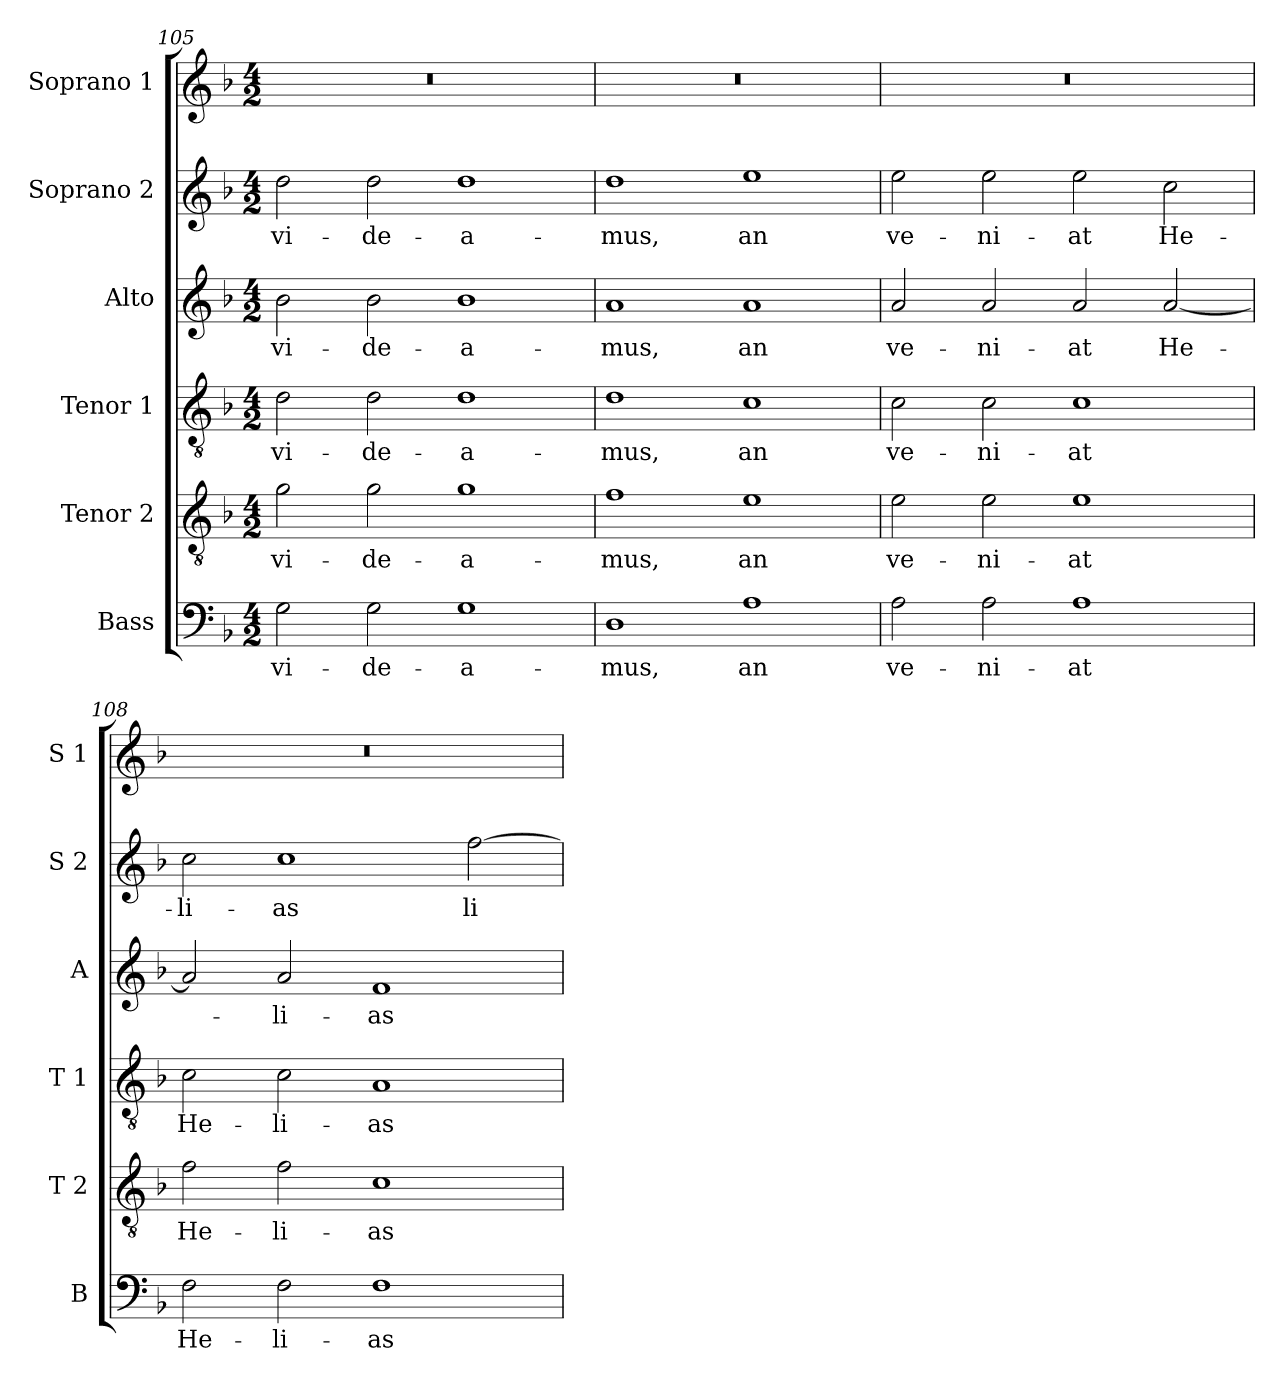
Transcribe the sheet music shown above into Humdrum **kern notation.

**kern	**text	**kern	**text	**kern	**text	**kern	**text	**kern	**text	**kern
*part6	*part6	*part5	*part5	*part4	*part4	*part3	*part3	*part2	*part2	*part1
*staff6	*staff6	*staff5	*staff5	*staff4	*staff4	*staff3	*staff3	*staff2	*staff2	*staff1
*I"Bass	*	*I"Tenor 2	*	*I"Tenor 1	*	*I"Alto	*	*I"Soprano 2	*	*I"Soprano 1
*I'B	*	*I'T 2	*	*I'T 1	*	*I'A	*	*I'S 2	*	*I'S 1
!!LO:LB:g=z
*clefF4	*	*clefGv2	*	*clefGv2	*	*clefG2	*	*clefG2	*	*clefG2
*k[b-]	*	*k[b-]	*	*k[b-]	*	*k[b-]	*	*k[b-]	*	*k[b-]
*F:	*	*F:	*	*F:	*	*F:	*	*F:	*	*F:
*M4/2	*	*M4/2	*	*M4/2	*	*M4/2	*	*M4/2	*	*M4/2
=105	=105	=105	=105	=105	=105	=105	=105	=105	=105	=105
!	!LO:LY:b	!	!	!	!	!	!	!	!	!
!	!	!	!LO:LY:b	!	!	!	!	!	!	!
!	!	!	!	!	!LO:LY:b	!	!	!	!	!
!	!	!	!	!	!	!	!LO:LY:b	!	!	!
!	!	!	!	!	!	!	!	!	!LO:LY:b	!
2G\	vi-	2g\	vi-	2d\	vi-	2b-\	vi-	2dd\	vi-	0r
!	!LO:LY:b	!	!	!	!	!	!	!	!	!
!	!	!	!LO:LY:b	!	!	!	!	!	!	!
!	!	!	!	!	!LO:LY:b	!	!	!	!	!
!	!	!	!	!	!	!	!LO:LY:b	!	!	!
!	!	!	!	!	!	!	!	!	!LO:LY:b	!
2G\	-de-	2g\	-de-	2d\	-de-	2b-\	-de-	2dd\	-de-	.
!	!LO:LY:b	!	!	!	!	!	!	!	!	!
!	!	!	!LO:LY:b	!	!	!	!	!	!	!
!	!	!	!	!	!LO:LY:b	!	!	!	!	!
!	!	!	!	!	!	!	!LO:LY:b	!	!	!
!	!	!	!	!	!	!	!	!	!LO:LY:b	!
1G	-a-	1g	-a-	1d	-a-	1b-	-a-	1dd	-a-	.
=106	=106	=106	=106	=106	=106	=106	=106	=106	=106	=106
!	!LO:LY:b	!	!	!	!	!	!	!	!	!
!	!	!	!LO:LY:b	!	!	!	!	!	!	!
!	!	!	!	!	!LO:LY:b	!	!	!	!	!
!	!	!	!	!	!	!	!LO:LY:b	!	!	!
!	!	!	!	!	!	!	!	!	!LO:LY:b	!
1D	-mus,	1f	-mus,	1d	-mus,	1a	-mus,	1dd	-mus,	0r
!	!LO:LY:b	!	!	!	!	!	!	!	!	!
!	!	!	!LO:LY:b	!	!	!	!	!	!	!
!	!	!	!	!	!LO:LY:b	!	!	!	!	!
!	!	!	!	!	!	!	!LO:LY:b	!	!	!
!	!	!	!	!	!	!	!	!	!LO:LY:b	!
1A	an	1e	an	1c	an	1a	an	1ee	an	.
=107	=107	=107	=107	=107	=107	=107	=107	=107	=107	=107
!	!LO:LY:b	!	!	!	!	!	!	!	!	!
!	!	!	!LO:LY:b	!	!	!	!	!	!	!
!	!	!	!	!	!LO:LY:b	!	!	!	!	!
!	!	!	!	!	!	!	!LO:LY:b	!	!	!
!	!	!	!	!	!	!	!	!	!LO:LY:b	!
2A\	ve-	2e\	ve-	2c\	ve-	2a/	ve-	2ee\	ve-	0r
!	!LO:LY:b	!	!	!	!	!	!	!	!	!
!	!	!	!LO:LY:b	!	!	!	!	!	!	!
!	!	!	!	!	!LO:LY:b	!	!	!	!	!
!	!	!	!	!	!	!	!LO:LY:b	!	!	!
!	!	!	!	!	!	!	!	!	!LO:LY:b	!
2A\	-ni-	2e\	-ni-	2c\	-ni-	2a/	-ni-	2ee\	-ni-	.
!	!LO:LY:b	!	!	!	!	!	!	!	!	!
!	!	!	!LO:LY:b	!	!	!	!	!	!	!
!	!	!	!	!	!LO:LY:b	!	!	!	!	!
!	!	!	!	!	!	!	!LO:LY:b	!	!	!
!	!	!	!	!	!	!	!	!	!LO:LY:b	!
1A	-at	1e	-at	1c	-at	2a/	-at	2ee\	-at	.
!	!	!	!	!	!	!	!LO:LY:b	!	!	!
!	!	!	!	!	!	!	!	!	!LO:LY:b	!
.	.	.	.	.	.	[2a/	He-	2cc\	He-	.
=108	=108	=108	=108	=108	=108	=108	=108	=108	=108	=108
!	!LO:LY:b	!	!	!	!	!	!	!	!	!
!	!	!	!LO:LY:b	!	!	!	!	!	!	!
!	!	!	!	!	!LO:LY:b	!	!	!	!	!
!	!	!	!	!	!	!	!	!	!LO:LY:b	!
2F\	He-	2f\	He-	2c\	He-	2a/]	.	2cc\	-li-	0r
!	!LO:LY:b	!	!	!	!	!	!	!	!	!
!	!	!	!LO:LY:b	!	!	!	!	!	!	!
!	!	!	!	!	!LO:LY:b	!	!	!	!	!
!	!	!	!	!	!	!	!LO:LY:b	!	!	!
!	!	!	!	!	!	!	!	!	!LO:LY:b	!
2F\	-li-	2f\	-li-	2c\	-li-	2a/	-li-	1cc	-as	.
!	!LO:LY:b	!	!	!	!	!	!	!	!	!
!	!	!	!LO:LY:b	!	!	!	!	!	!	!
!	!	!	!	!	!LO:LY:b	!	!	!	!	!
!	!	!	!	!	!	!	!LO:LY:b	!	!	!
1F	-as	1c	-as	1A	-as	1f	-as	.	.	.
!	!	!	!	!	!	!	!	!	!LO:LY:b	!
.	.	.	.	.	.	.	.	[2ff\	li-	.
=	=	=	=	=	=	=	=	=	=	=
*-	*-	*-	*-	*-	*-	*-	*-	*-	*-	*-
